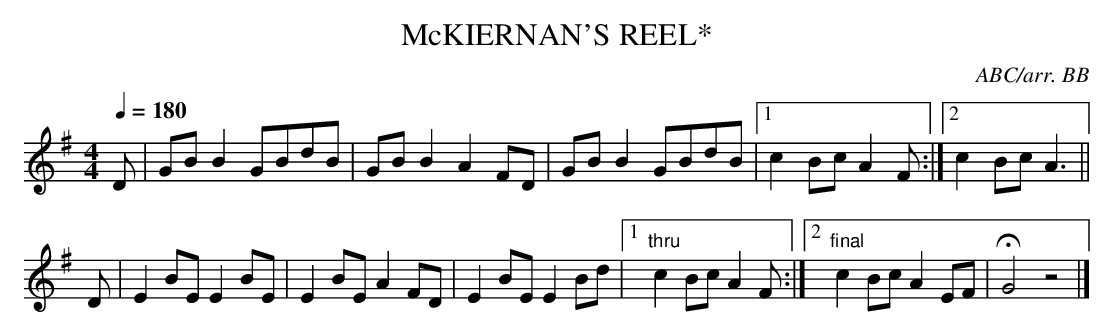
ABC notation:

X:1
T:McKIERNAN'S REEL*
C:ABC/arr. BB
Q:1/4=180
L:1/8
M:4/4
K:G
D|GBB2 GBdB|GBB2 A2FD|GBB2 GBdB|1 c2Bc A2F :|2 c2Bc A3||
D|E2BE E2 BE|E2BE A2 FD|E2 BE E2 Bd|1 "thru" c2 Bc A2F:|\
[2 "final" c2Bc A2EF|HG4z4|]
